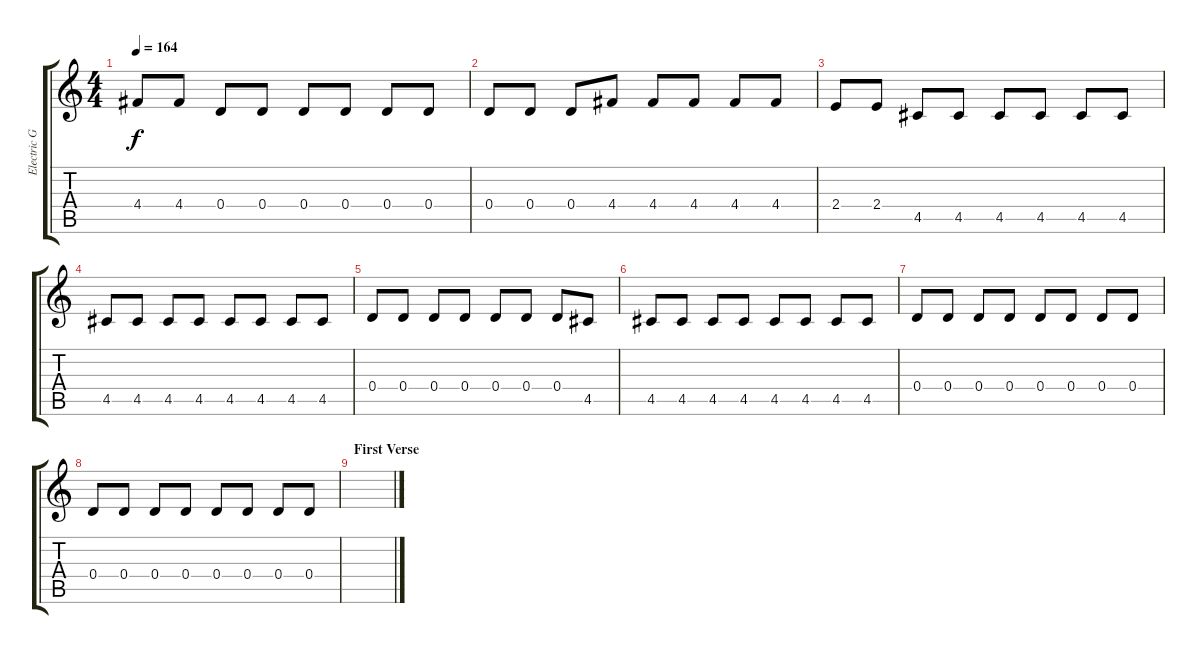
\track ("Electric Guitar" "Electric G") {instrument electricguitarclean}
\staff {score tabs}
\tuning (E4 B3 G3 D3 A2 D2) {hide}
\ts (4 4)
\tempo 164
\clef g2
\ks c
4.4.8{dy f instrument electricguitarclean} 4.4.8 0.4.8 0.4.8 0.4.8 0.4.8 0.4.8 0.4.8 |
0.4.8 0.4.8 0.4.8 4.4.8 4.4.8 4.4.8 4.4.8 4.4.8 |
2.4.8 2.4.8 4.5.8 4.5.8 4.5.8 4.5.8 4.5.8 4.5.8 |
4.5.8 4.5.8 4.5.8 4.5.8 4.5.8 4.5.8 4.5.8 4.5.8 |
0.4.8 0.4.8 0.4.8 0.4.8 0.4.8 0.4.8 0.4.8 4.5.8 |
4.5.8 4.5.8 4.5.8 4.5.8 4.5.8 4.5.8 4.5.8 4.5.8 |
0.4.8 0.4.8 0.4.8 0.4.8 0.4.8 0.4.8 0.4.8 0.4.8 |
0.4.8 0.4.8 0.4.8 0.4.8 0.4.8 0.4.8 0.4.8 0.4.8 |
\section ("" "First Verse")
